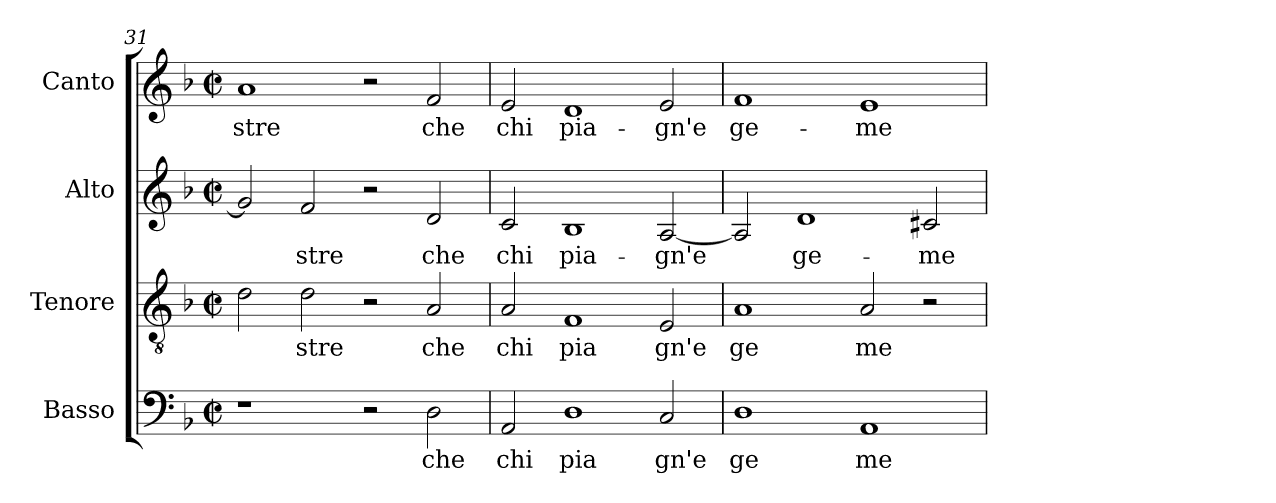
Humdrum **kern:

**kern	**text	**kern	**text	**kern	**text	**kern	**text
*part4	*part4	*part3	*part3	*part2	*part2	*part1	*part1
*staff4	*staff4	*staff3	*staff3	*staff2	*staff2	*staff1	*staff1
*I"Basso	*	*I"Tenore	*	*I"Alto	*	*I"Canto	*
*clefF4	*	*clefGv2	*	*clefG2	*	*clefG2	*
*k[b-]	*	*k[b-]	*	*k[b-]	*	*k[b-]	*
*F:	*	*F:	*	*F:	*	*F:	*
*M2/2	*	*M2/2	*	*M2/2	*	*M2/2	*
*met(c|)	*	*met(c|)	*	*met(c|)	*	*met(c|)	*
=31	=31	=31	=31	=31	=31	=31	=31
!	!	!	!LO:LY:b	!	!LO:LY:b:cj	!	!LO:LY:b:cj
1r	.	2d\	.	2g/]	--	1a	-stre
!	!	!	!LO:LY:b	!	!LO:LY:b:cj	!	!
.	.	2d\	stre	2f/	-stre	.	.
2r	.	2r	.	2r	.	2r	.
!	!LO:LY:b	!	!LO:LY:b	!	!LO:LY:b:cj	!	!LO:LY:b:cj
2D\	che	2A/	che	2d/	che	2f/	che
=32	=32	=32	=32	=32	=32	=32	=32
!	!LO:LY:b	!	!LO:LY:b	!	!LO:LY:b:cj	!	!LO:LY:b:cj
2AA/	chi	2A/	chi	2c/	chi	2e/	chi
!	!LO:LY:b	!	!LO:LY:b	!	!LO:LY:b:cj	!	!LO:LY:b:cj
1D	pia	1F	pia	1B-	pia-	1d	pia-
!	!LO:LY:b	!	!LO:LY:b	!	!LO:LY:b:cj	!	!LO:LY:b:cj
2C/	gn'e	2E/	gn'e	[<2A/	-gn'e	2e/	-gn'e
=33	=33	=33	=33	=33	=33	=33	=33
!	!LO:LY:b	!	!LO:LY:b	!	!LO:LY:b:cj	!	!LO:LY:b:cj
1D	ge	1A	ge	2A/]	.	1f	ge-
!	!	!	!	!	!LO:LY:b:cj	!	!
.	.	.	.	1d	ge-	.	.
!	!LO:LY:b	!	!LO:LY:b	!	!	!	!LO:LY:b:cj
1AA	me	2A/	me	.	.	1e	-me
!	!	!	!	!	!LO:LY:b:cj	!	!
.	.	2r	.	2c#X/	-me	.	.
=	=	=	=	=	=	=	=
*-	*-	*-	*-	*-	*-	*-	*-
